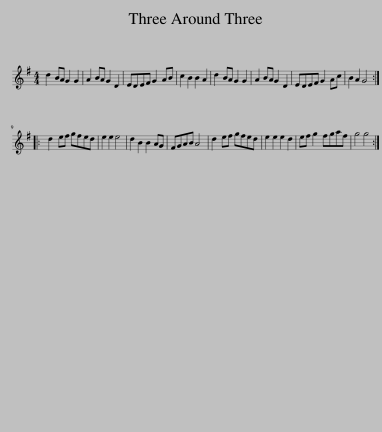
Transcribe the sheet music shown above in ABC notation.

X:1
L:1/8
M:4/4
I:linebreak $
K:G
V:1 treble
V:1
 d2 BA G2 G2 | A2 BA G2 D2 | EDEF G2 AB | c2 B2 B2 A2 | d2 BA G2 G2 | %5
 A2 BA G2 D2 | EDEF G2 Ac | B2 A2 G4 ::$ d2 ef gfed | e2 e2 e4 | %10
 d2 B2 B2 AG | FGAB A4 | d2 ef gfed | e2 e2 e2 d2 | ef g2 fgaf | %15
 g4 g4 :| %16
